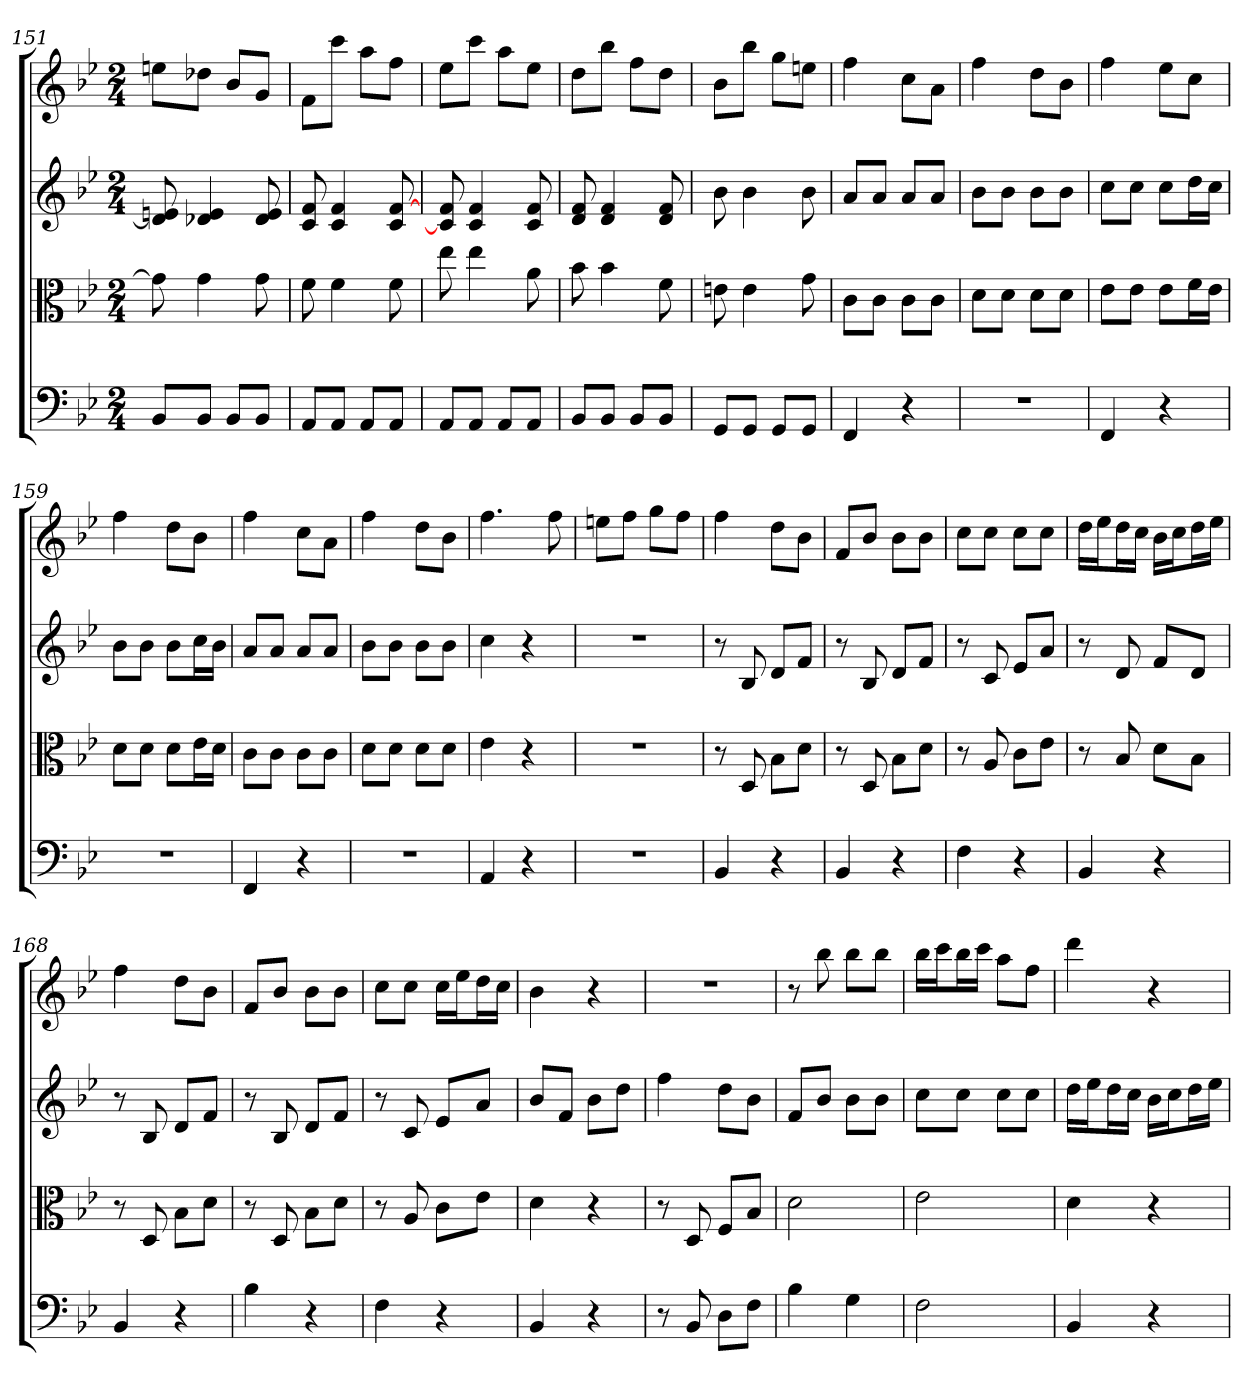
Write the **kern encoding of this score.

**kern	**kern	**kern	**kern
*part4	*part3	*part2	*part1
*staff4	*staff3	*staff2	*staff1
*clefF4	*clefC3	*	*
*k[b-e-]	*k[b-e-]	*k[b-e-]	*k[b-e-]
*B-:	*B-:	*B-:	*B-:
*M2/4	*M2/4	*M2/4	*M2/4
=151	=151	=151	=151
8BB-/L	8g]	8d-] 8en	8eenL
8BB-/J	4g	4d-X 4e	8dd-XJ
8BB-/L	.	.	8b-L
8BB-/J	8g	8d- 8e	8gJ
=152	=152	=152	=152
8AA/L	8f	8c 8f	8fL
8AA/J	4f	4c 4f	8cccJ
8AA/L	.	.	8aaL
8AA/J	8f	8c [8f	8ffJ
=153	=153	=153	=153
8AA/L	8ee-	8c] 8f	8ee-L
8AA/J	4ee-	4c 4f	8cccJ
8AA/L	.	.	8aaL
8AA/J	8a	8c 8f	8ee-J
=154	=154	=154	=154
8BB-/L	8b-	8d 8f	8ddL
8BB-/J	4b-	4d 4f	8bb-J
8BB-/L	.	.	8ffL
8BB-/J	8f	8d 8f	8ddJ
=155	=155	=155	=155
8GG/L	8en	8b-	8b-L
8GG/J	4e	4b-	8bb-J
8GG/L	.	.	8ggL
8GG/J	8g	8b-	8eenJ
=156	=156	=156	=156
4FF	8c\L	8aL	4ff
.	8c\J	8aJ	.
4r	8c\L	8aL	8ccL
.	8c\J	8aJ	8aJ
=157	=157	=157	=157
2r	8d\L	8b-L	4ff
.	8d\J	8b-J	.
.	8d\L	8b-L	8ddL
.	8d\J	8b-J	8b-J
=158	=158	=158	=158
4FF	8e-\L	8ccL	4ff
.	8e-\J	8ccJ	.
4r	8e-\L	8ccL	8ee-L
.	16f\L	16ddL	8ccJ
.	16e-\JJ	16ccJJ	.
=159	=159	=159	=159
2r	8d\L	8b-L	4ff
.	8d\J	8b-J	.
.	8d\L	8b-L	8ddL
.	16e-\L	16ccL	8b-J
.	16d\JJ	16b-JJ	.
=160	=160	=160	=160
4FF	8c\L	8aL	4ff
.	8c\J	8aJ	.
4r	8c\L	8aL	8ccL
.	8c\J	8aJ	8aJ
=161	=161	=161	=161
2r	8d\L	8b-L	4ff
.	8d\J	8b-J	.
.	8d\L	8b-L	8ddL
.	8d\J	8b-J	8b-J
=162	=162	=162	=162
4AA	4e-	4cc	4.ff
4r	4r	4r	.
.	.	.	8ff
=163	=163	=163	=163
2r	2r	2r	8eenL
.	.	.	8ffJ
.	.	.	8ggL
.	.	.	8ffJ
=164	=164	=164	=164
4BB-	8r	8r	4ff
.	8D	8B-	.
4r	8B-\L	8dL	8ddL
.	8d\J	8fJ	8b-J
=165	=165	=165	=165
4BB-	8r	8r	8fL
.	8D	8B-	8b-J
4r	8B-\L	8dL	8b-L
.	8d\J	8fJ	8b-J
=166	=166	=166	=166
4F	8r	8r	8ccL
.	8A	8c	8ccJ
4r	8c\L	8e-L	8ccL
.	8e-\J	8aJ	8ccJ
=167	=167	=167	=167
4BB-	8r	8r	16ddLL
.	.	.	16ee-J
.	8B-	8d	16ddL
.	.	.	16ccJJ
4r	8d\L	8fL	16b-LL
.	.	.	16ccJ
.	8B-\J	8dJ	16ddL
.	.	.	16ee-JJ
=168	=168	=168	=168
4BB-	8r	8r	4ff
.	8D	8B-	.
4r	8B-\L	8dL	8ddL
.	8d\J	8fJ	8b-J
=169	=169	=169	=169
4B-	8r	8r	8fL
.	8D	8B-	8b-J
4r	8B-\L	8dL	8b-L
.	8d\J	8fJ	8b-J
=170	=170	=170	=170
4F	8r	8r	8ccL
.	8A	8c	8ccJ
4r	8c\L	8e-L	16ccLL
.	.	.	16ee-J
.	8e-\J	8aJ	16ddL
.	.	.	16ccJJ
=171	=171	=171	=171
4BB-	4d	8b-L	4b-
.	.	8fJ	.
4r	4r	8b-L	4r
.	.	8ddJ	.
=172	=172	=172	=172
8r	8r	4ff	2r
8BB-	8D	.	.
8D\L	8F/L	8ddL	.
8F\J	8B-/J	8b-J	.
=173	=173	=173	=173
4B-	2d	8fL	8r
.	.	8b-J	8bb-
4G	.	8b-L	8bb-L
.	.	8b-J	8bb-J
=174	=174	=174	=174
2F	2e-	8ccL	16bb-LL
.	.	.	16cccJ
.	.	8ccJ	16bb-L
.	.	.	16cccJJ
.	.	8ccL	8aaL
.	.	8ccJ	8ffJ
=175	=175	=175	=175
4BB-	4d	16ddLL	4ddd
.	.	16ee-J	.
.	.	16ddL	.
.	.	16ccJJ	.
4r	4r	16b-LL	4r
.	.	16ccJ	.
.	.	16ddL	.
.	.	16ee-JJ	.
=	=	=	=
*-	*-	*-	*-
